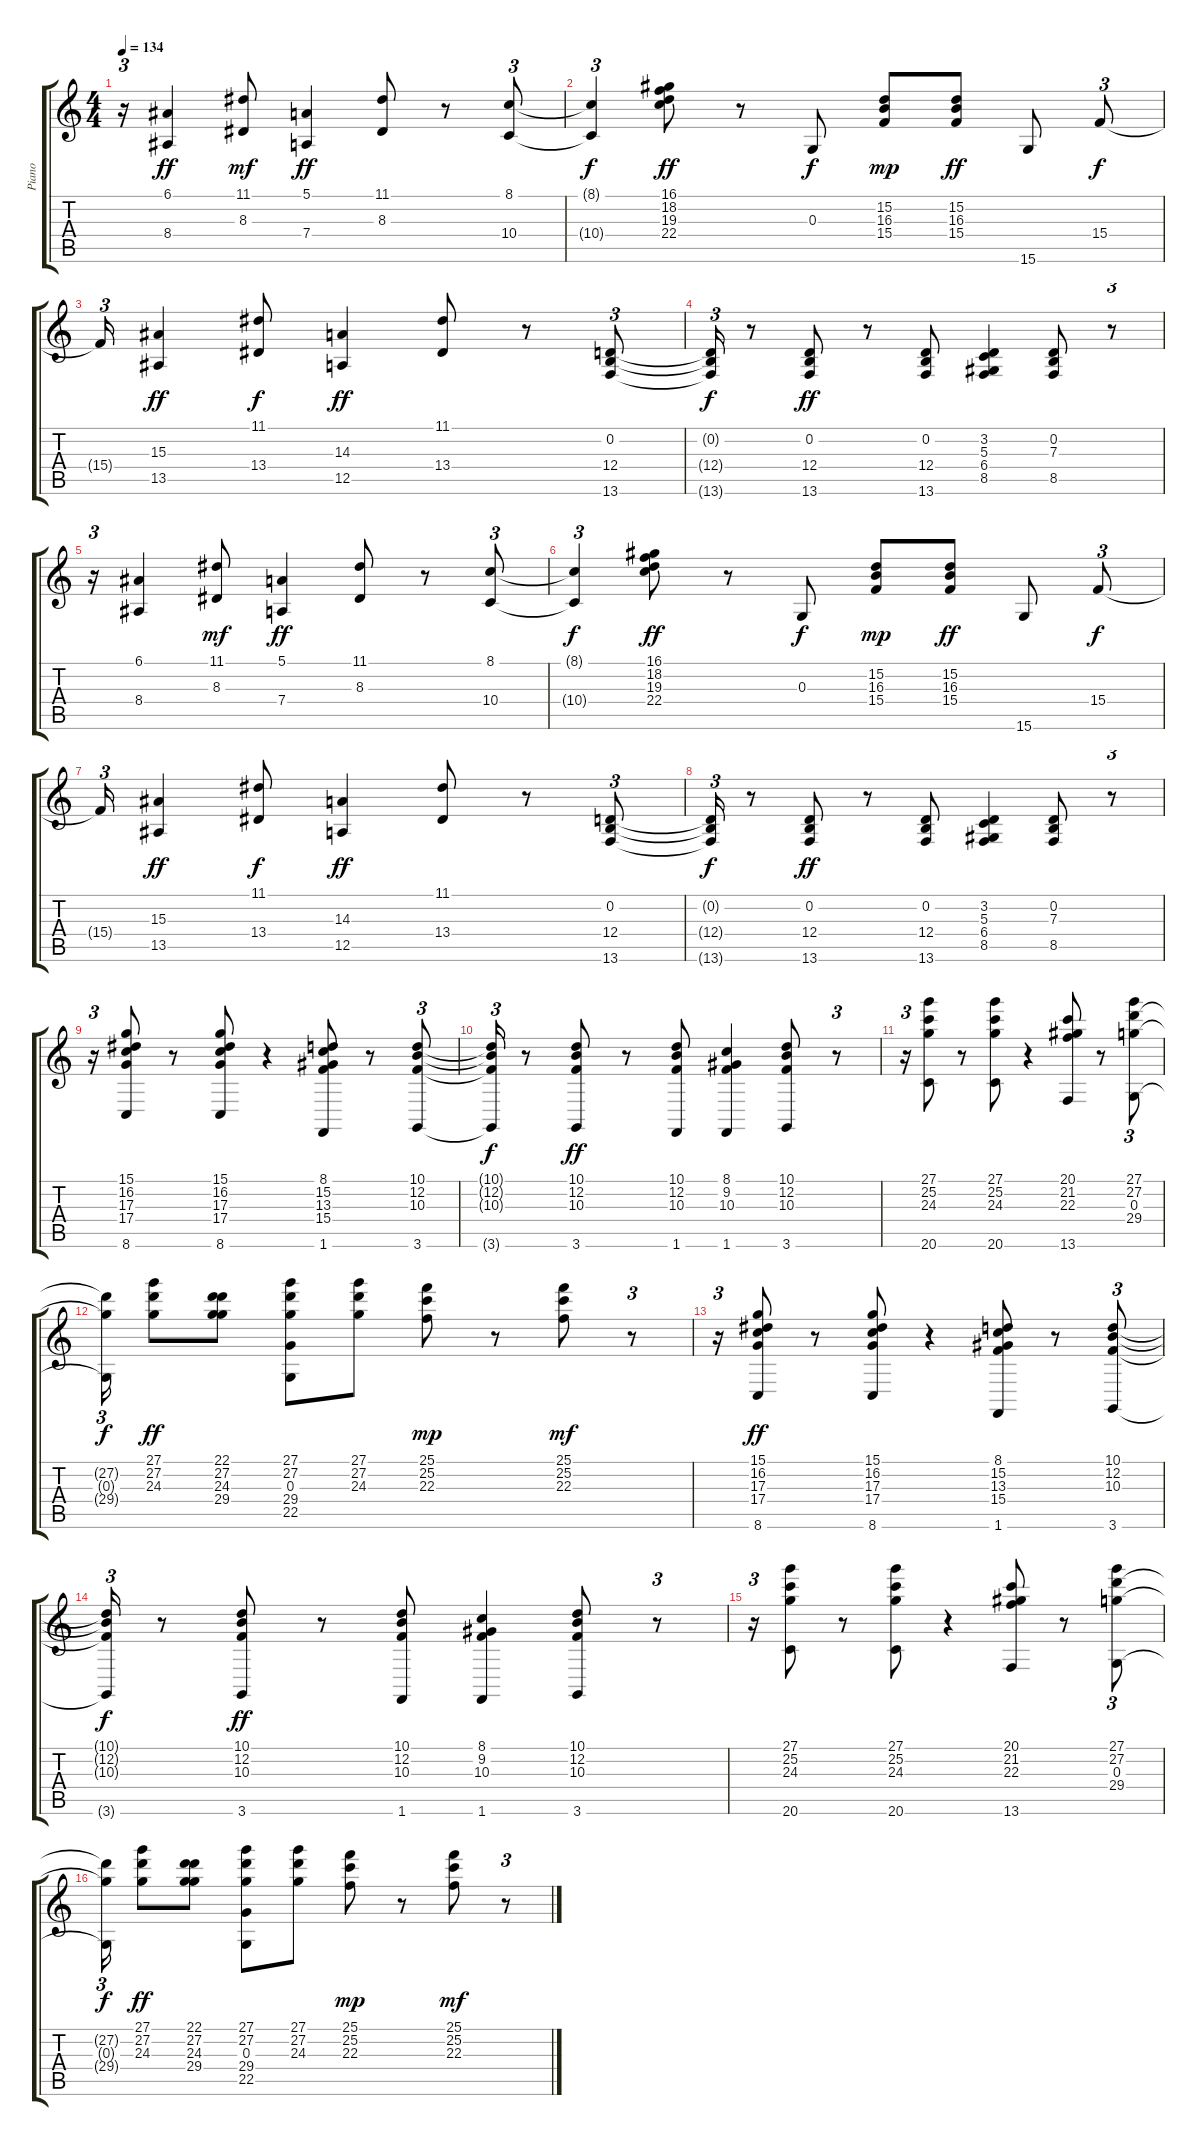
\track ("Piano" "Piano") {instrument acousticgrandpiano}
\staff {score tabs}
\tuning (E4 B3 G3 D3 A2 E2) {hide}
\ts (4 4)
\tempo 134
\clef g2
\ks c
r.16{tu (3 2) dy ff} (6.1 8.4).4 (11.1 8.3).8{dy mf} (5.1 7.4).4{dy ff} (11.1 8.3).8 r.8 (8.1 10.4).8{tu (3 2)} |
(8.1{t} 10.4{t}).4{tu (3 2) dy f} (16.1 18.2 19.3 22.4).8{dy ff} r.8 0.3.8{dy f} (15.2 16.3 15.4).8{dy mp} (15.2 16.3 15.4).8{dy ff} 15.6.8 15.4.8{tu (3 2) dy f} |
15.4{t}.16{tu (3 2)} (15.3 13.5).4{dy ff} (11.1 13.4).8{dy f} (14.3 12.5).4{dy ff} (11.1 13.4).8 r.8 (0.2 12.4 13.6).8{tu (3 2)} |
(0.2{t} 12.4{t} 13.6{t}).16{tu (3 2) dy f} r.8 (0.2 12.4 13.6).8{dy ff} r.8 (0.2 12.4 13.6).8 (3.2 5.3 6.4 8.5).4 (0.2 7.3 8.5).8 r.8{tu (3 2)} |
r.16{tu (3 2)} (6.1 8.4).4 (11.1 8.3).8{dy mf} (5.1 7.4).4{dy ff} (11.1 8.3).8 r.8 (8.1 10.4).8{tu (3 2)} |
(8.1{t} 10.4{t}).4{tu (3 2) dy f} (16.1 18.2 19.3 22.4).8{dy ff} r.8 0.3.8{dy f} (15.2 16.3 15.4).8{dy mp} (15.2 16.3 15.4).8{dy ff} 15.6.8 15.4.8{tu (3 2) dy f} |
15.4{t}.16{tu (3 2)} (15.3 13.5).4{dy ff} (11.1 13.4).8{dy f} (14.3 12.5).4{dy ff} (11.1 13.4).8 r.8 (0.2 12.4 13.6).8{tu (3 2)} |
(0.2{t} 12.4{t} 13.6{t}).16{tu (3 2) dy f} r.8 (0.2 12.4 13.6).8{dy ff} r.8 (0.2 12.4 13.6).8 (3.2 5.3 6.4 8.5).4 (0.2 7.3 8.5).8 r.8{tu (3 2)} |
r.16{tu (3 2)} (15.1 16.2 17.3 17.4 8.6).8 r.8 (15.1 16.2 17.3 17.4 8.6).8 r.4 (8.1 15.2 13.3 15.4 1.6).8 r.8 (10.1 12.2 10.3 3.6).8{tu (3 2)} |
(10.1{t} 12.2{t} 10.3{t} 3.6{t}).16{tu (3 2) dy f} r.8 (10.1 12.2 10.3 3.6).8{dy ff} r.8 (10.1 12.2 10.3 1.6).8 (8.1 9.2 10.3 1.6).4 (10.1 12.2 10.3 3.6).8 r.8{tu (3 2)} |
r.16{tu (3 2)} (27.1 25.2 24.3 20.6).8 r.8 (27.1 25.2 24.3 20.6).8 r.4 (20.1 21.2 22.3 13.6).8 r.8 (27.1 27.2 0.3 29.4).8{tu (3 2)} |
(27.2{t} 0.3{t} 29.4{t}).16{tu (3 2) dy f} (27.1 27.2 24.3).8{dy ff} (22.1 27.2 24.3 29.4).8 (27.1 27.2 0.3 29.4 22.5).8 (27.1 27.2 24.3).8 (25.1 25.2 22.3).8{dy mp} r.8 (25.1 25.2 22.3).8{dy mf} r.8{tu (3 2)} |
r.16{tu (3 2)} (15.1 16.2 17.3 17.4 8.6).8{dy ff} r.8 (15.1 16.2 17.3 17.4 8.6).8 r.4 (8.1 15.2 13.3 15.4 1.6).8 r.8 (10.1 12.2 10.3 3.6).8{tu (3 2)} |
(10.1{t} 12.2{t} 10.3{t} 3.6{t}).16{tu (3 2) dy f} r.8 (10.1 12.2 10.3 3.6).8{dy ff} r.8 (10.1 12.2 10.3 1.6).8 (8.1 9.2 10.3 1.6).4 (10.1 12.2 10.3 3.6).8 r.8{tu (3 2)} |
r.16{tu (3 2)} (27.1 25.2 24.3 20.6).8 r.8 (27.1 25.2 24.3 20.6).8 r.4 (20.1 21.2 22.3 13.6).8 r.8 (27.1 27.2 0.3 29.4).8{tu (3 2)} |
(27.2{t} 0.3{t} 29.4{t}).16{tu (3 2) dy f} (27.1 27.2 24.3).8{dy ff} (22.1 27.2 24.3 29.4).8 (27.1 27.2 0.3 29.4 22.5).8 (27.1 27.2 24.3).8 (25.1 25.2 22.3).8{dy mp} r.8 (25.1 25.2 22.3).8{dy mf} r.8{tu (3 2)}
